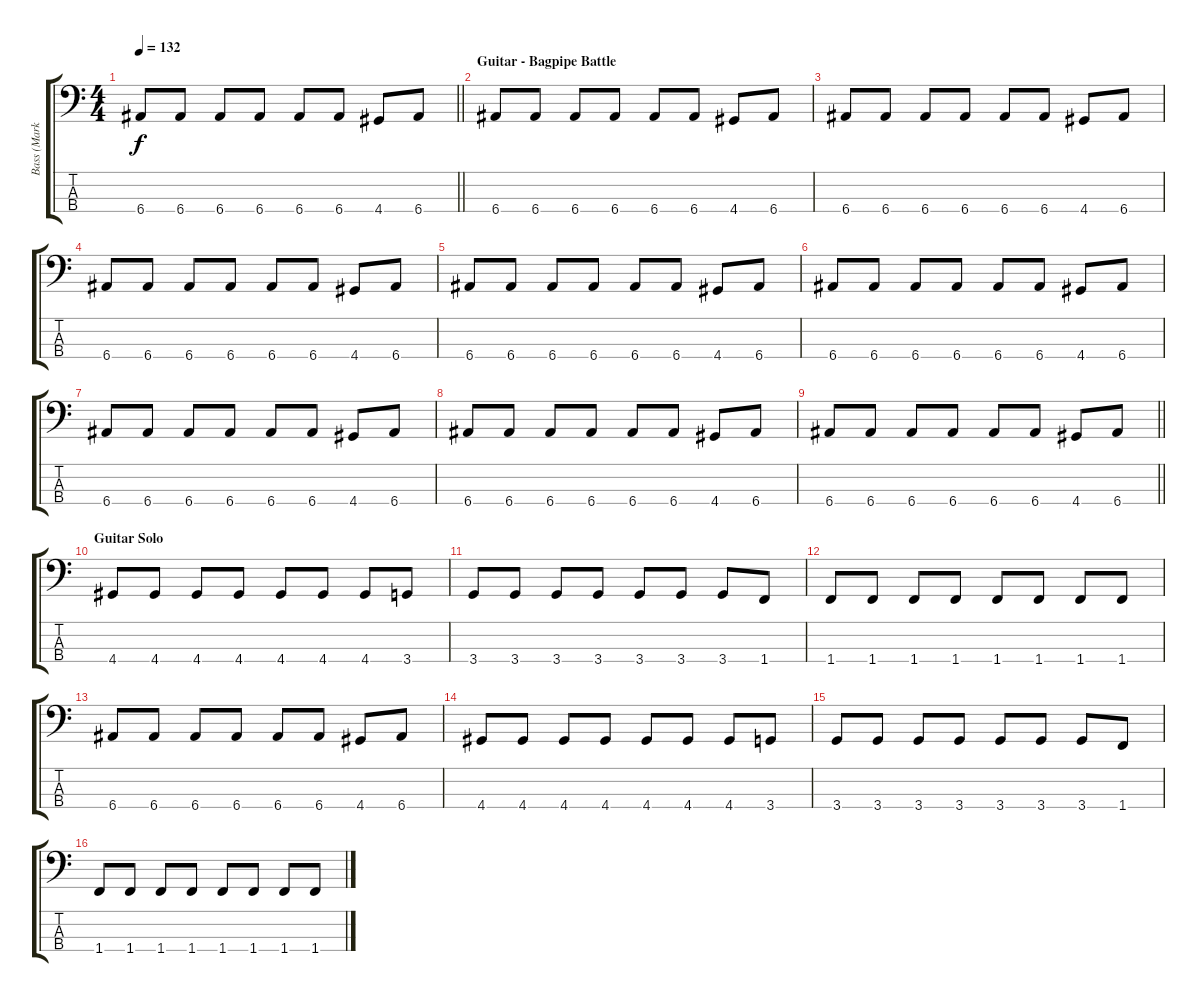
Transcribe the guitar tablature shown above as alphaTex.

\track ("Bass (Mark Evans)" "Bass (Mark") {instrument electricbassfinger}
\staff {score tabs}
\tuning (G2 D2 A1 E1) {hide}
\ts (4 4)
\tempo 132
\clef f4
\barLineRight lightlight
\ks c
6.4.8{dy f} 6.4.8 6.4.8 6.4.8 6.4.8 6.4.8 4.4.8 6.4.8 |
\section ("" "Guitar - Bagpipe Battle")
6.4.8 6.4.8 6.4.8 6.4.8 6.4.8 6.4.8 4.4.8 6.4.8 |
6.4.8 6.4.8 6.4.8 6.4.8 6.4.8 6.4.8 4.4.8 6.4.8 |
6.4.8 6.4.8 6.4.8 6.4.8 6.4.8 6.4.8 4.4.8 6.4.8 |
6.4.8 6.4.8 6.4.8 6.4.8 6.4.8 6.4.8 4.4.8 6.4.8 |
6.4.8 6.4.8 6.4.8 6.4.8 6.4.8 6.4.8 4.4.8 6.4.8 |
6.4.8 6.4.8 6.4.8 6.4.8 6.4.8 6.4.8 4.4.8 6.4.8 |
6.4.8 6.4.8 6.4.8 6.4.8 6.4.8 6.4.8 4.4.8 6.4.8 |
\barLineRight lightlight
6.4.8 6.4.8 6.4.8 6.4.8 6.4.8 6.4.8 4.4.8 6.4.8 |
\section ("" "Guitar Solo")
4.4.8 4.4.8 4.4.8 4.4.8 4.4.8 4.4.8 4.4.8 3.4.8 |
3.4.8 3.4.8 3.4.8 3.4.8 3.4.8 3.4.8 3.4.8 1.4.8 |
1.4.8 1.4.8 1.4.8 1.4.8 1.4.8 1.4.8 1.4.8 1.4.8 |
6.4.8 6.4.8 6.4.8 6.4.8 6.4.8 6.4.8 4.4.8 6.4.8 |
4.4.8 4.4.8 4.4.8 4.4.8 4.4.8 4.4.8 4.4.8 3.4.8 |
3.4.8 3.4.8 3.4.8 3.4.8 3.4.8 3.4.8 3.4.8 1.4.8 |
1.4.8 1.4.8 1.4.8 1.4.8 1.4.8 1.4.8 1.4.8 1.4.8
